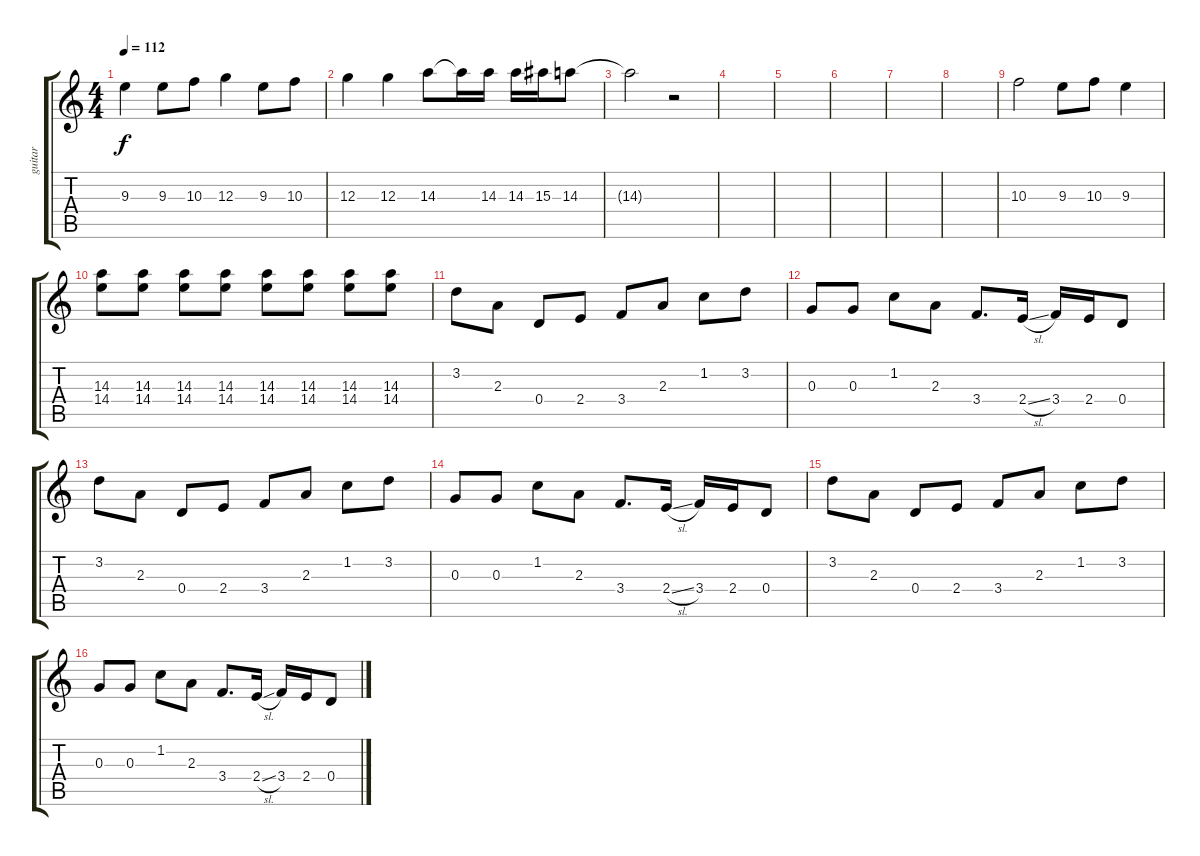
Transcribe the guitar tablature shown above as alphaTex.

\track ("guitar" "guitar") {instrument overdrivenguitar}
\staff {score tabs}
\tuning (E4 B3 G3 D3 A2 E2) {hide}
\ts (4 4)
\tempo 112
\clef g2
\ks c
9.3.4{dy f} 9.3.8 10.3.8 12.3.4 9.3.8 10.3.8 |
12.3.4 12.3.4 14.3.8 14.3{t}.16 14.3.16 14.3.16 15.3.16 14.3.8 |
14.3{t}.2 r.2 |
|
|
|
|
|
10.3.2 9.3.8 10.3.8 9.3.4 |
(14.3 14.4).8 (14.3 14.4).8 (14.3 14.4).8 (14.3 14.4).8 (14.3 14.4).8 (14.3 14.4).8 (14.3 14.4).8 (14.3 14.4).8 |
3.2.8 2.3.8 0.4.8 2.4.8 3.4.8 2.3.8 1.2.8 3.2.8 |
0.3.8 0.3.8 1.2.8 2.3.8 3.4.8{d} 2.4{sl}.16 3.4.16 2.4.16 0.4.8 |
3.2.8 2.3.8 0.4.8 2.4.8 3.4.8 2.3.8 1.2.8 3.2.8 |
0.3.8 0.3.8 1.2.8 2.3.8 3.4.8{d} 2.4{sl}.16 3.4.16 2.4.16 0.4.8 |
3.2.8 2.3.8 0.4.8 2.4.8 3.4.8 2.3.8 1.2.8 3.2.8 |
0.3.8 0.3.8 1.2.8 2.3.8 3.4.8{d} 2.4{sl}.16 3.4.16 2.4.16 0.4.8
